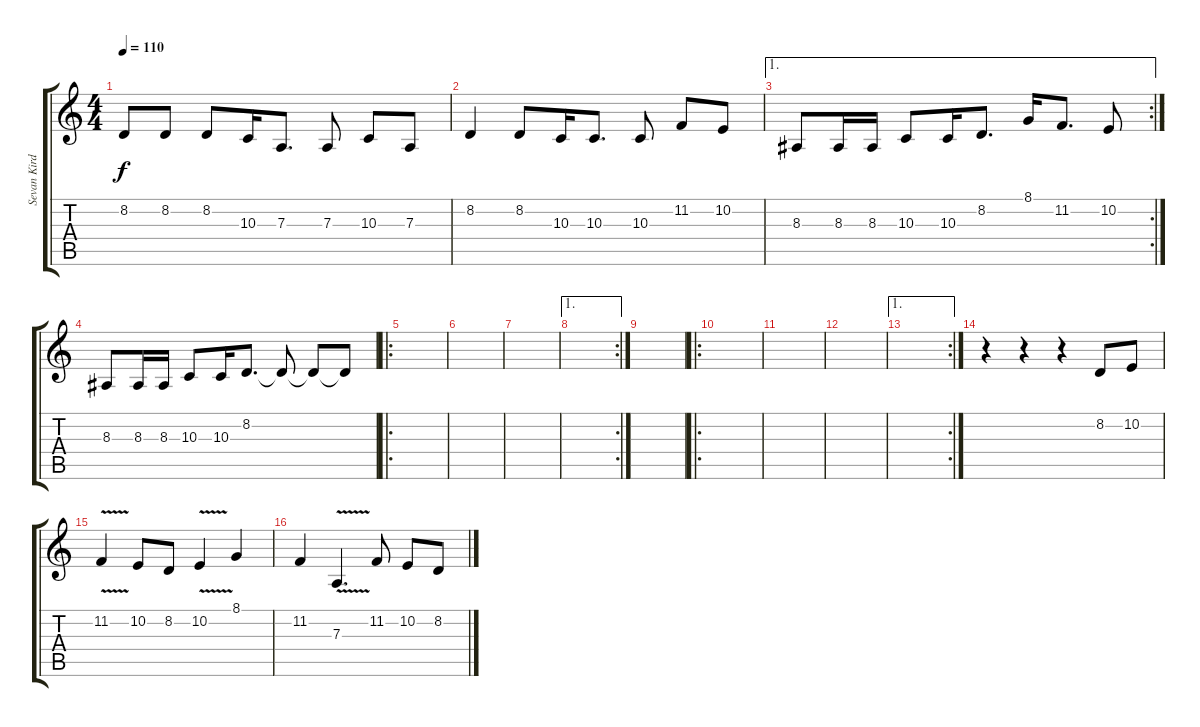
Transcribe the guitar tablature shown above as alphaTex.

\track ("Sevan Kirder" "Sevan Kird") {instrument bagpipe}
\staff {score tabs}
\tuning (B3 Gb3 D3 A2 E2 B1) {hide}
\ts (4 4)
\tempo 110
\clef g2
\ks c
8.2.8{dy f} 8.2.8 8.2.8 10.3.16 7.3.8{d} 7.3.8 10.3.8 7.3.8 |
8.2.4 8.2.8 10.3.16 10.3.8{d} 10.3.8 11.2.8 10.2.8 |
\ae 1
\rc 2
8.3.8 8.3.16 8.3.16 10.3.8 10.3.16 8.2.8{d} 8.1.16 11.2.8{d} 10.2.8 |
8.3.8 8.3.16 8.3.16 10.3.8 10.3.16 8.2.8{d} 8.2{t}.8 8.2{t}.8 8.2{t}.8 |
\ro
|
|
|
\ae 1
\rc 2
|
|
\ro
|
|
|
\ae 1
\rc 2
|
r.4 r.4 r.4 8.2.8 10.2.8 |
11.2{v}.4 10.2.8 8.2.8 10.2{v}.4 8.1.4 |
11.2.4 7.3{v}.4{d} 11.2.8 10.2.8 8.2.8
